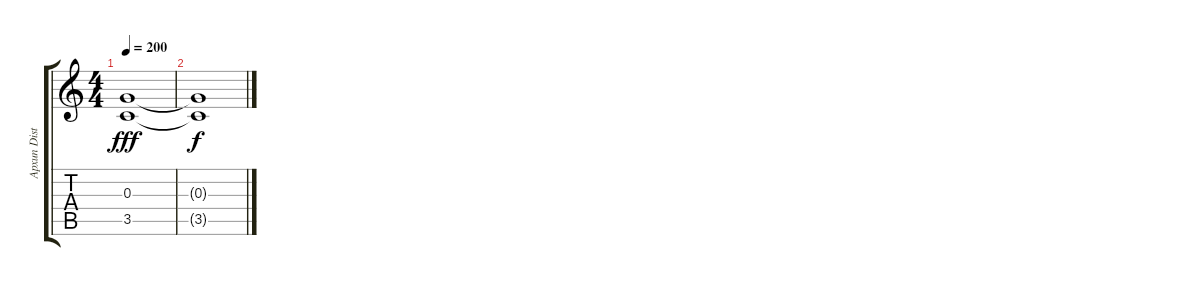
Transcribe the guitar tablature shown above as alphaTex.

\track ("Архип Distr" "Архип Dist") {instrument distortionguitar}
\staff {score tabs}
\tuning (E4 B3 G3 D3 A2 E2) {hide}
\ts (4 4)
\tempo 200
\clef g2
\ks c
(0.3 3.5).1{dy fff} |
(0.3{t} 3.5{t}).1{dy f}
